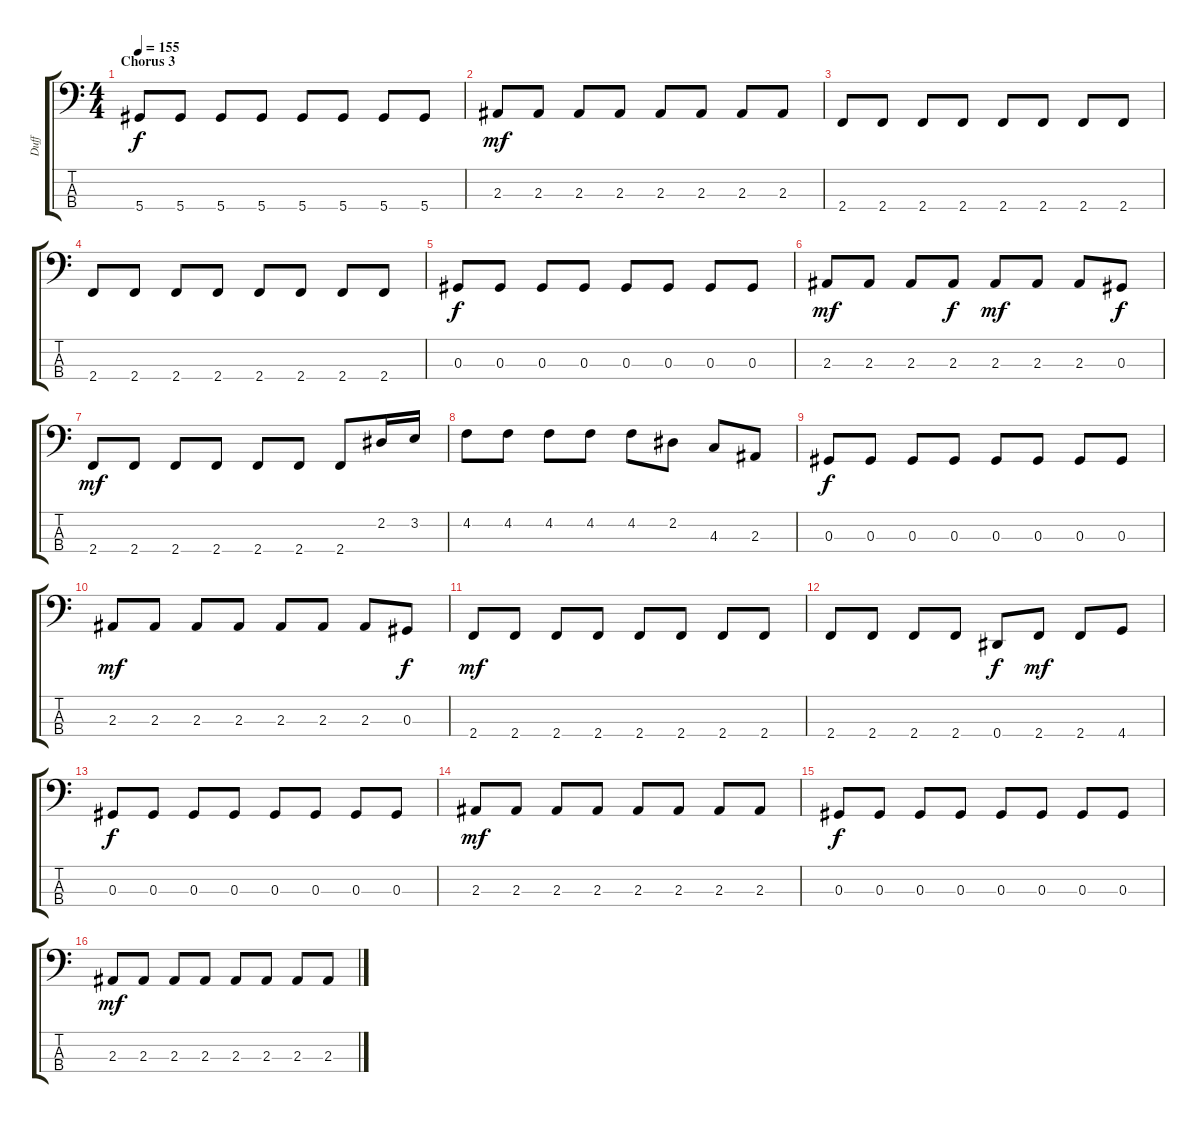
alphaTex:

\track ("Duff" "Duff") {instrument electricbasspick}
\staff {score tabs}
\tuning (Gb2 Db2 Ab1 Eb1) {hide}
\ts (4 4)
\section ("" "Chorus 3")
\tempo 155
\clef f4
\ks c
5.4.8{dy f} 5.4.8 5.4.8 5.4.8 5.4.8 5.4.8 5.4.8 5.4.8 |
2.3.8{dy mf} 2.3.8 2.3.8 2.3.8 2.3.8 2.3.8 2.3.8 2.3.8 |
2.4.8 2.4.8 2.4.8 2.4.8 2.4.8 2.4.8 2.4.8 2.4.8 |
2.4.8 2.4.8 2.4.8 2.4.8 2.4.8 2.4.8 2.4.8 2.4.8 |
0.3.8{dy f} 0.3.8 0.3.8 0.3.8 0.3.8 0.3.8 0.3.8 0.3.8 |
2.3.8{dy mf} 2.3.8 2.3.8 2.3.8{dy f} 2.3.8{dy mf} 2.3.8 2.3.8 0.3.8{dy f} |
2.4.8{dy mf} 2.4.8 2.4.8 2.4.8 2.4.8 2.4.8 2.4.8 2.2.16 3.2.16 |
4.2.8 4.2.8 4.2.8 4.2.8 4.2.8 2.2.8 4.3.8 2.3.8 |
0.3.8{dy f} 0.3.8 0.3.8 0.3.8 0.3.8 0.3.8 0.3.8 0.3.8 |
2.3.8{dy mf} 2.3.8 2.3.8 2.3.8 2.3.8 2.3.8 2.3.8 0.3.8{dy f} |
2.4.8{dy mf} 2.4.8 2.4.8 2.4.8 2.4.8 2.4.8 2.4.8 2.4.8 |
2.4.8 2.4.8 2.4.8 2.4.8 0.4.8{dy f} 2.4.8{dy mf} 2.4.8 4.4.8 |
0.3.8{dy f} 0.3.8 0.3.8 0.3.8 0.3.8 0.3.8 0.3.8 0.3.8 |
2.3.8{dy mf} 2.3.8 2.3.8 2.3.8 2.3.8 2.3.8 2.3.8 2.3.8 |
0.3.8{dy f} 0.3.8 0.3.8 0.3.8 0.3.8 0.3.8 0.3.8 0.3.8 |
2.3.8{dy mf} 2.3.8 2.3.8 2.3.8 2.3.8 2.3.8 2.3.8 2.3.8
